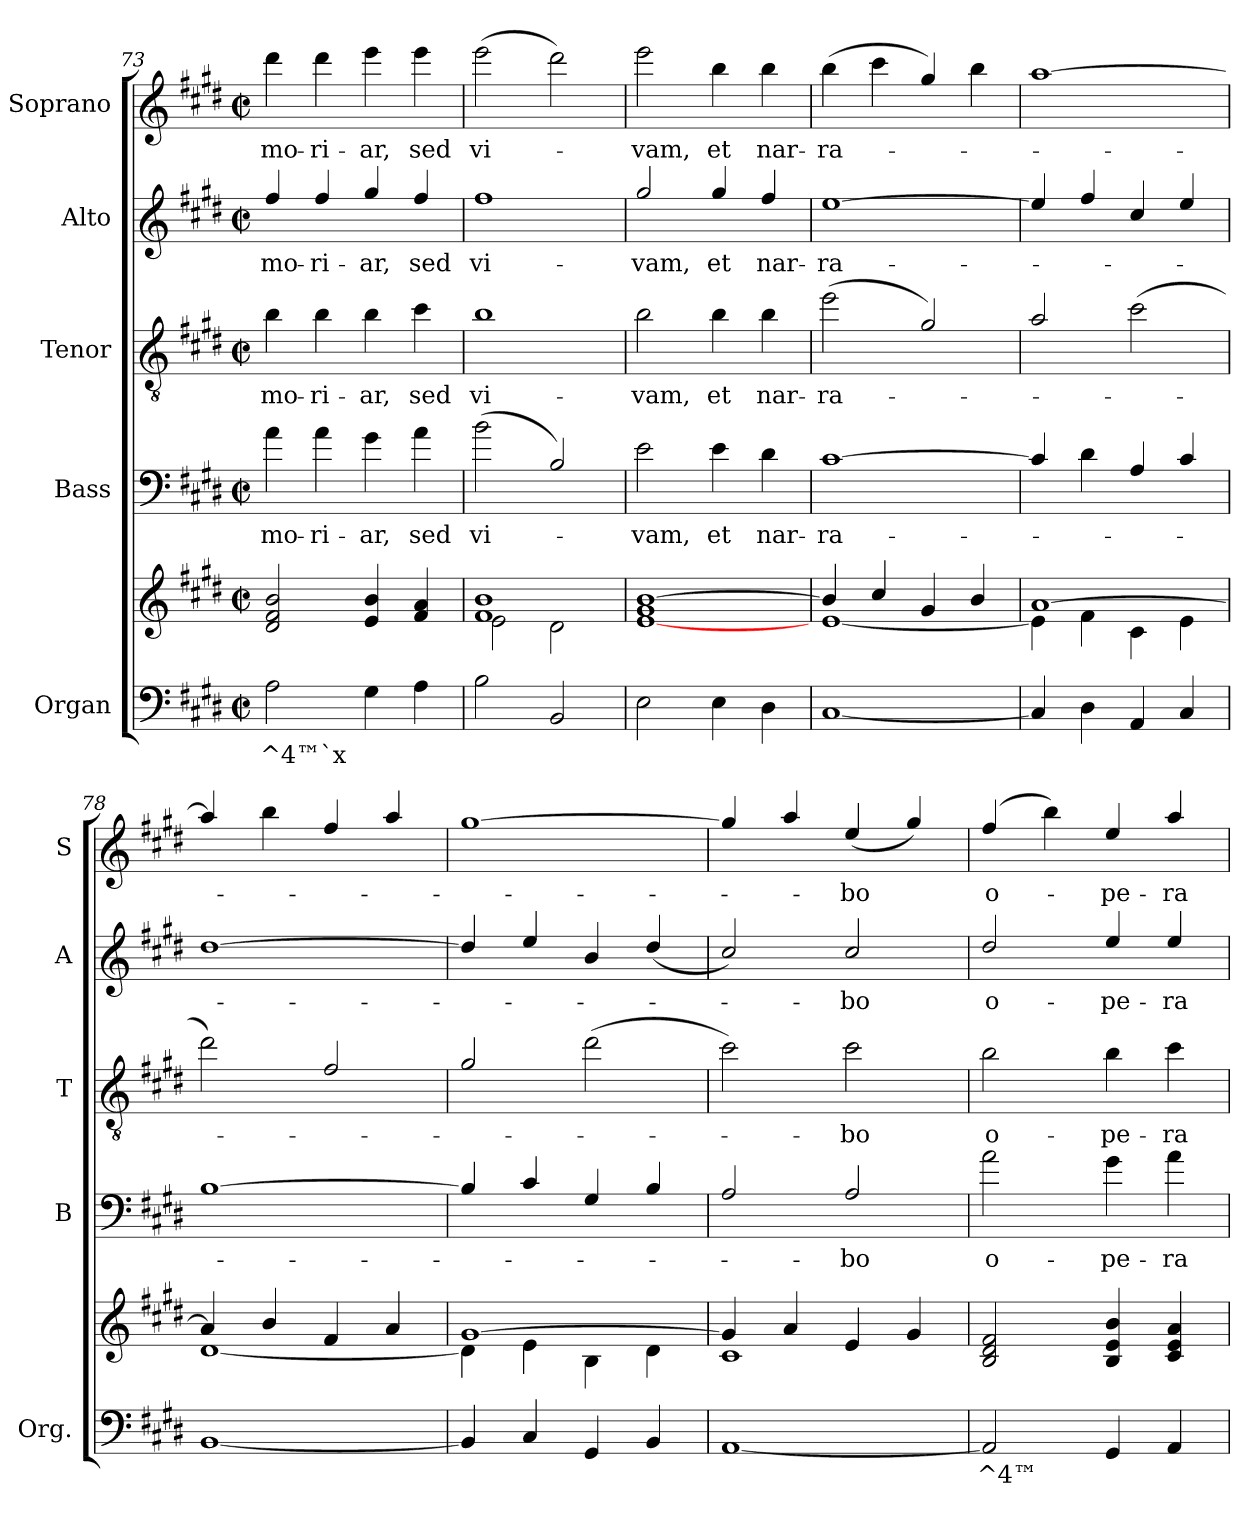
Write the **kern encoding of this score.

**kern	**text	**kern	**kern	**text	**kern	**text	**kern	**text	**kern	**text
*part5	*part5	*part5	*part4	*part4	*part3	*part3	*part2	*part2	*part1	*part1
*staff6	*staff6	*staff5	*staff4	*staff4	*staff3	*staff3	*staff2	*staff2	*staff1	*staff1
*I"Organ	*	*	*I"Bass	*	*I"Tenor	*	*I"Alto	*	*I"Soprano	*
*I'Org.	*	*	*I'B	*	*I'T	*	*I'A	*	*I'S	*
*clefF4	*	*clefG2	*clefF4	*	*clefGv2	*	*clefG2	*	*clefG2	*
*	*	*	*ITrd7c12	*	*ITrd7c12	*	*ITrd7c12	*	*ITrd7c12	*
*k[f#c#g#d#]	*	*k[f#c#g#d#]	*k[f#c#g#d#]	*	*k[f#c#g#d#]	*	*k[f#c#g#d#]	*	*k[f#c#g#d#]	*
*E:	*	*E:	*E:	*	*E:	*	*E:	*	*E:	*
*M2/2	*	*M2/2	*M2/2	*	*M2/2	*	*M2/2	*	*M2/2	*
*met(c|)	*	*met(c|)	*met(c|)	*	*met(c|)	*	*met(c|)	*	*met(c|)	*
=73	=73	=73	=73	=73	=73	=73	=73	=73	=73	=73
!	!LO:LY:b	!	!	!	!	!	!	!	!	!
!	!	!	!	!LO:LY:b	!	!	!	!	!	!
!	!	!	!	!	!	!LO:LY:b	!	!	!	!
!	!	!	!	!	!	!	!	!LO:LY:b	!	!
!	!	!	!	!	!	!	!	!	!	!LO:LY:b
2A\	^4™`x	2d#!/ 2f#!/ 2b!/	4A\	mo-	4B\	mo-	4f#/	mo-	4dd#\	mo-
!	!	!	!	!LO:LY:b	!	!	!	!	!	!
!	!	!	!	!	!	!LO:LY:b	!	!	!	!
!	!	!	!	!	!	!	!	!LO:LY:b	!	!
!	!	!	!	!	!	!	!	!	!	!LO:LY:b
.	.	.	4A\	-ri-	4B\	-ri-	4f#/	-ri-	4dd#\	-ri-
!	!	!	!	!LO:LY:b	!	!	!	!	!	!
!	!	!	!	!	!	!LO:LY:b	!	!	!	!
!	!	!	!	!	!	!	!	!LO:LY:b	!	!
!	!	!	!	!	!	!	!	!	!	!LO:LY:b
4G#\	.	4e!/ 4b!/	4G#\	-ar,	4B\	-ar,	4g#/	-ar,	4ee\	-ar,
!	!	!	!	!LO:LY:b	!	!	!	!	!	!
!	!	!	!	!	!	!LO:LY:b	!	!	!	!
!	!	!	!	!	!	!	!	!LO:LY:b	!	!
!	!	!	!	!	!	!	!	!	!	!LO:LY:b
4A\	.	4f#!/ 4a!/	4A\	sed	4c#\	sed	4f#/	sed	4ee\	sed
=74	=74	=74	=74	=74	=74	=74	=74	=74	=74	=74
*	*	*^	*	*	*	*	*	*	*	*
!	!	!	!	!	!LO:LY:b	!	!	!	!	!	!
!	!	!	!	!	!	!	!LO:LY:b	!	!	!	!
!	!	!	!	!	!	!	!	!	!LO:LY:b	!	!
!	!	!	!	!	!	!	!	!	!	!	!LO:LY:b
2B\	.	1f#! 1b!	2e!\	(>2B\	vi-	1B	vi-	1f#	vi-	(>2ee\	vi-
2BB/	.	.	2d#!\	2BB/)	.	.	.	.	.	2dd#\)	.
*	*	*v	*v	*	*	*	*	*	*	*	*
=75	=75	=75	=75	=75	=75	=75	=75	=75	=75	=75
*	*	*^	*	*	*	*	*	*	*	*
!	!	!	!	!	!LO:LY:b	!	!	!	!	!	!
*	*	*v	*v	*	*	*	*	*	*	*	*
*	*	*^	*	*	*	*	*	*	*	*
!	!	!	!	!	!	!	!LO:LY:b	!	!	!	!
*	*	*v	*v	*	*	*	*	*	*	*	*
*	*	*^	*	*	*	*	*	*	*	*
!	!	!	!	!	!	!	!	!	!LO:LY:b	!	!
*	*	*v	*v	*	*	*	*	*	*	*	*
*	*	*^	*	*	*	*	*	*	*	*
!	!	!	!	!	!	!	!	!	!	!	!LO:LY:b
*	*	*v	*v	*	*	*	*	*	*	*	*
2E\	.	[1e! 1g#! [1b!	2E\	-vam,	2B\	-vam,	2g#/	-vam,	2ee\	-vam,
!	!	!	!	!LO:LY:b	!	!	!	!	!	!
!	!	!	!	!	!	!LO:LY:b	!	!	!	!
!	!	!	!	!	!	!	!	!LO:LY:b	!	!
!	!	!	!	!	!	!	!	!	!	!LO:LY:b
4E\	.	.	4E\	et	4B\	et	4g#/	et	4b\	et
!	!	!	!	!LO:LY:b	!	!	!	!	!	!
!	!	!	!	!	!	!LO:LY:b	!	!	!	!
!	!	!	!	!	!	!	!	!LO:LY:b	!	!
!	!	!	!	!	!	!	!	!	!	!LO:LY:b
4D#\	.	.	4D#\	nar-	4B\	nar-	4f#/	nar-	4b\	nar-
=76	=76	=76	=76	=76	=76	=76	=76	=76	=76	=76
*	*	*^	*	*	*	*	*	*	*	*
!	!	!	!	!	!LO:LY:b	!	!	!	!	!	!
!	!	!	!	!	!	!	!LO:LY:b	!	!	!	!
!	!	!	!	!	!	!	!	!	!LO:LY:b	!	!
!	!	!	!	!	!	!	!	!	!	!	!LO:LY:b
[1C#	.	4b!/]	[<1e!	[1C#	-ra-	(>2e\	-ra-	[1e	-ra-	(>4b\	-ra-
.	.	4cc#!/	.	.	.	.	.	.	.	4cc#\	.
.	.	4g#!/	.	.	.	2G#/)	.	.	.	4g#/)	.
.	.	4b!/	.	.	.	.	.	.	.	4b\	.
=77	=77	=77	=77	=77	=77	=77	=77	=77	=77	=77	=77
4C#/]	.	[>1a!	4e!\]	4C#/]	.	2A/	.	4e/]	.	[1a	.
4D#\	.	.	4f#!\	4D#\	.	.	.	4f#/	.	.	.
4AA/	.	.	4c#!\	4AA/	.	(>2c#\	.	4c#/	.	.	.
4C#/	.	.	4e!\	4C#/	.	.	.	4e/	.	.	.
=78	=78	=78	=78	=78	=78	=78	=78	=78	=78	=78	=78
[1BB	.	4a!/]	[<1d#!	[1BB	.	2d#\)	.	[1d#	.	4a/]	.
.	.	4b!/	.	.	.	.	.	.	.	4b\	.
.	.	4f#!/	.	.	.	2F#/	.	.	.	4f#/	.
.	.	4a!/	.	.	.	.	.	.	.	4a/	.
=79	=79	=79	=79	=79	=79	=79	=79	=79	=79	=79	=79
4BB/]	.	[>1g#!	4d#!\]	4BB/]	.	2G#/	.	4d#/]	.	[1g#	.
4C#/	.	.	4e!\	4C#/	.	.	.	4e/	.	.	.
4GG#/	.	.	4B!\	4GG#/	.	(>2d#\	.	4B/	.	.	.
4BB/	.	.	4d#!\	4BB/	.	.	.	(<4d#/	.	.	.
!!LO:LB:g=z
=80	=80	=80	=80	=80	=80	=80	=80	=80	=80	=80	=80
[1AA	.	4g#!/]	1c#!	2AA/	.	2c#\)	.	2c#/)	.	4g#/]	.
.	.	4a!/	.	.	.	.	.	.	.	4a/	.
!	!	!	!	!	!LO:LY:b	!	!	!	!	!	!
!	!	!	!	!	!	!	!LO:LY:b	!	!	!	!
!	!	!	!	!	!	!	!	!	!LO:LY:b	!	!
!	!	!	!	!	!	!	!	!	!	!	!LO:LY:b
.	.	4e!/	.	2AA/	-bo	2c#\	-bo	2c#/	-bo	(<4e/	-bo
.	.	4g#!/	.	.	.	.	.	.	.	4g#/)	.
*	*	*v	*v	*	*	*	*	*	*	*	*
=81	=81	=81	=81	=81	=81	=81	=81	=81	=81	=81
!	!LO:LY:b	!	!	!	!	!	!	!	!	!
!	!	!	!	!LO:LY:b	!	!	!	!	!	!
!	!	!	!	!	!	!LO:LY:b	!	!	!	!
!	!	!	!	!	!	!	!	!LO:LY:b	!	!
!	!	!	!	!	!	!	!	!	!	!LO:LY:b
2AA/]	^4™	2B!/ 2d#!/ 2f#!/	2A\	o-	2B\	o-	2d#/	o-	(4f#/	o-
.	.	.	.	.	.	.	.	.	4b\)	.
!	!	!	!	!LO:LY:b	!	!	!	!	!	!
!	!	!	!	!	!	!LO:LY:b	!	!	!	!
!	!	!	!	!	!	!	!	!LO:LY:b	!	!
!	!	!	!	!	!	!	!	!	!	!LO:LY:b
4GG#/	.	4B!/ 4e!/ 4b!/	4G#\	-pe-	4B\	-pe-	4e/	-pe-	4e/	-pe-
!	!	!	!	!LO:LY:b	!	!	!	!	!	!
!	!	!	!	!	!	!LO:LY:b	!	!	!	!
!	!	!	!	!	!	!	!	!LO:LY:b	!	!
!	!	!	!	!	!	!	!	!	!	!LO:LY:b
4AA/	.	4c#!/ 4e!/ 4a!/	4A\	-ra	4c#\	-ra	4e/	-ra	4a/	-ra
=	=	=	=	=	=	=	=	=	=	=
*-	*-	*-	*-	*-	*-	*-	*-	*-	*-	*-
